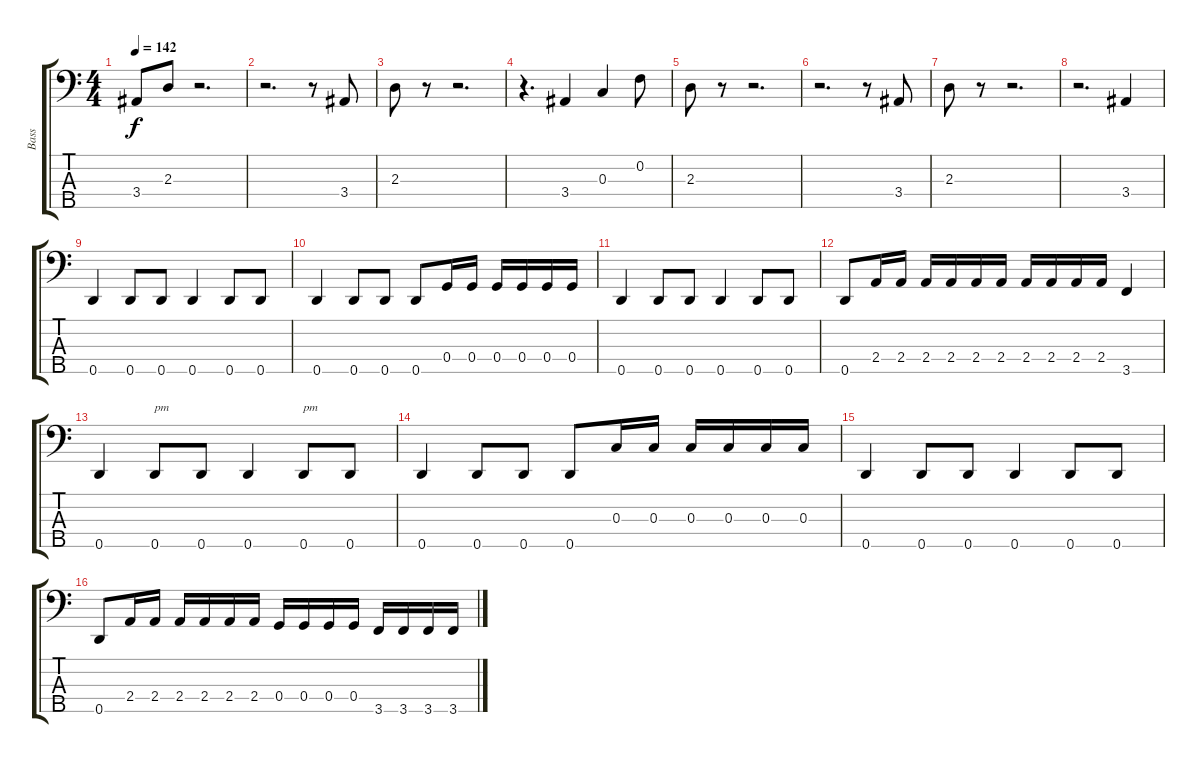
\track ("Bass" "Bass") {instrument electricbassfinger}
\staff {score tabs}
\tuning (A2 F2 C2 G1 D1) {hide}
\ts (4 4)
\tempo 142
\clef f4
\ks c
3.4.8{dy f instrument electricbassfinger} 2.3.8 r.2{d} |
r.2{d} r.8 3.4.8 |
2.3.8 r.8 r.2{d} |
r.4{d} 3.4.4 0.3.4 0.2.8 |
2.3.8 r.8 r.2{d} |
r.2{d} r.8 3.4.8 |
2.3.8 r.8 r.2{d} |
r.2{d} 3.4.4 |
0.5.4 0.5.8 0.5.8 0.5.4 0.5.8 0.5.8 |
0.5.4 0.5.8 0.5.8 0.5.8 0.4.16 0.4.16 0.4.16 0.4.16 0.4.16 0.4.16 |
0.5.4 0.5.8 0.5.8 0.5.4 0.5.8 0.5.8 |
0.5.8 2.4.16 2.4.16 2.4.16 2.4.16 2.4.16 2.4.16 2.4.16 2.4.16 2.4.16 2.4.16 3.5.4 |
0.5.4 0.5.8{txt "pm"} 0.5.8 0.5.4 0.5.8{txt "pm"} 0.5.8 |
0.5.4 0.5.8 0.5.8 0.5.8 0.3.16 0.3.16 0.3.16 0.3.16 0.3.16 0.3.16 |
0.5.4 0.5.8 0.5.8 0.5.4 0.5.8 0.5.8 |
0.5.8 2.4.16 2.4.16 2.4.16 2.4.16 2.4.16 2.4.16 0.4.16 0.4.16 0.4.16 0.4.16 3.5.16 3.5.16 3.5.16 3.5.16
